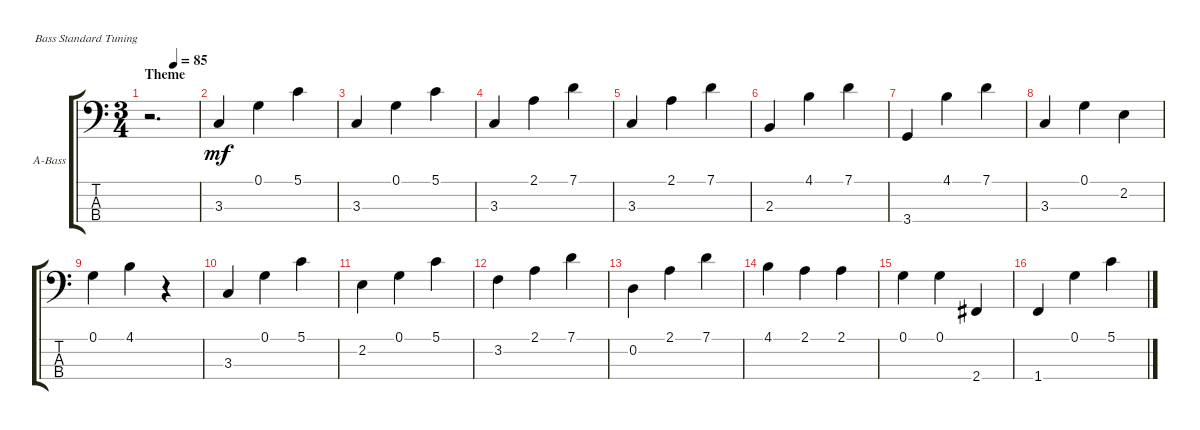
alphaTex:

\bracketExtendMode groupsimilarinstruments
\firstSystemTrackNameOrientation horizontal
\otherSystemsTrackNameOrientation horizontal
\track ("Bassline" "A-Bass") {solo instrument acousticbass}
\staff {score tabs}
\tuning (G2 D2 A1 E1)
\ts (3 4)
\section ("" "Theme")
\ac
\tempo (85 hide)
\tempo (85 0.5)
\clef f4
\ks c
r.2{d dy mf instrument acousticbass} |
3.3.4 0.1.4 5.1.4 |
3.3.4 0.1.4 5.1.4 |
3.3.4 2.1.4 7.1.4 |
3.3.4 2.1.4 7.1.4 |
2.3.4 4.1.4 7.1.4 |
3.4.4 4.1.4 7.1.4 |
3.3.4 0.1.4 2.2.4 |
0.1.4 4.1.4 r.4 |
3.3.4 0.1.4 5.1.4 |
2.2.4 0.1.4 5.1.4 |
3.2.4 2.1.4 7.1.4 |
0.2.4 2.1.4 7.1.4 |
4.1.4 2.1.4 2.1.4 |
0.1.4 0.1.4 2.4.4 |
1.4.4 0.1.4 5.1.4
